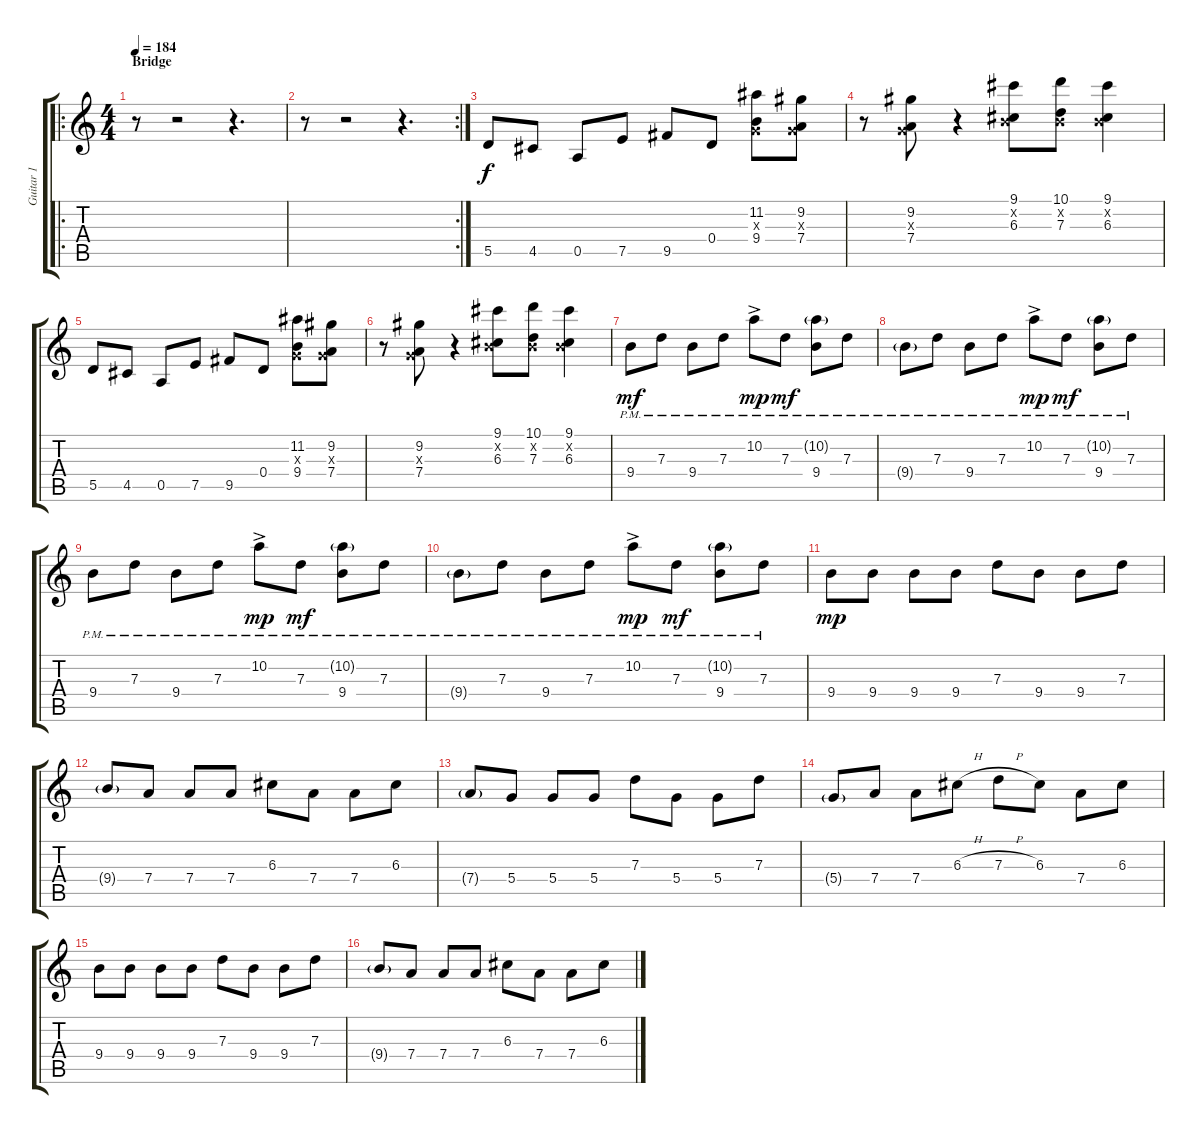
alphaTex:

\track ("Guitar 1" "Guitar 1") {instrument overdrivenguitar}
\staff {score tabs}
\tuning (E4 B3 G3 D3 A2 D2) {hide}
\ro
\ts (4 4)
\section ("" "Bridge")
\tempo 184
\clef g2
\ks c
r.8{dy fff} r.2 r.4{d} |
\rc 2
r.8 r.2 r.4{d} |
5.5.8{dy f} 4.5.8 0.5.8 7.5.8 9.5.8 0.4.8 (11.2 0.3{x} 9.4).8 (9.2 0.3{x} 7.4).8 |
r.8 (9.2 0.3{x} 7.4).8 r.4 (9.1 0.2{x} 6.3).8 (10.1 0.2{x} 7.3).8 (9.1 0.2{x} 6.3).4 |
5.5.8 4.5.8 0.5.8 7.5.8 9.5.8 0.4.8 (11.2 0.3{x} 9.4).8 (9.2 0.3{x} 7.4).8 |
r.8 (9.2 0.3{x} 7.4).8 r.4 (9.1 0.2{x} 6.3).8 (10.1 0.2{x} 7.3).8 (9.1 0.2{x} 6.3).4 |
9.4{pm}.8{dy mf} 7.3{pm}.8 9.4{pm}.8 7.3{pm}.8 10.2{ac pm}.8{dy mp} 7.3{pm}.8{dy mf} (10.2{g pm} 9.4{pm}).8 7.3{pm}.8 |
9.4{g pm}.8 7.3{pm}.8 9.4{pm}.8 7.3{pm}.8 10.2{ac pm}.8{dy mp} 7.3{pm}.8{dy mf} (10.2{g pm} 9.4{pm}).8 7.3{pm}.8 |
9.4{pm}.8 7.3{pm}.8 9.4{pm}.8 7.3{pm}.8 10.2{ac pm}.8{dy mp} 7.3{pm}.8{dy mf} (10.2{g pm} 9.4{pm}).8 7.3{pm}.8 |
9.4{g pm}.8 7.3{pm}.8 9.4{pm}.8 7.3{pm}.8 10.2{ac pm}.8{dy mp} 7.3{pm}.8{dy mf} (10.2{g pm} 9.4{pm}).8 7.3{pm}.8 |
9.4.8{dy mp} 9.4.8 9.4.8 9.4.8 7.3.8 9.4.8 9.4.8 7.3.8 |
9.4{g}.8 7.4.8 7.4.8 7.4.8 6.3.8 7.4.8 7.4.8 6.3.8 |
7.4{g}.8 5.4.8 5.4.8 5.4.8 7.3.8 5.4.8 5.4.8 7.3.8 |
5.4{g}.8 7.4.8 7.4.8 6.3{h}.8 7.3{h}.8 6.3.8 7.4.8 6.3.8 |
9.4.8 9.4.8 9.4.8 9.4.8 7.3.8 9.4.8 9.4.8 7.3.8 |
9.4{g}.8 7.4.8 7.4.8 7.4.8 6.3.8 7.4.8 7.4.8 6.3.8
